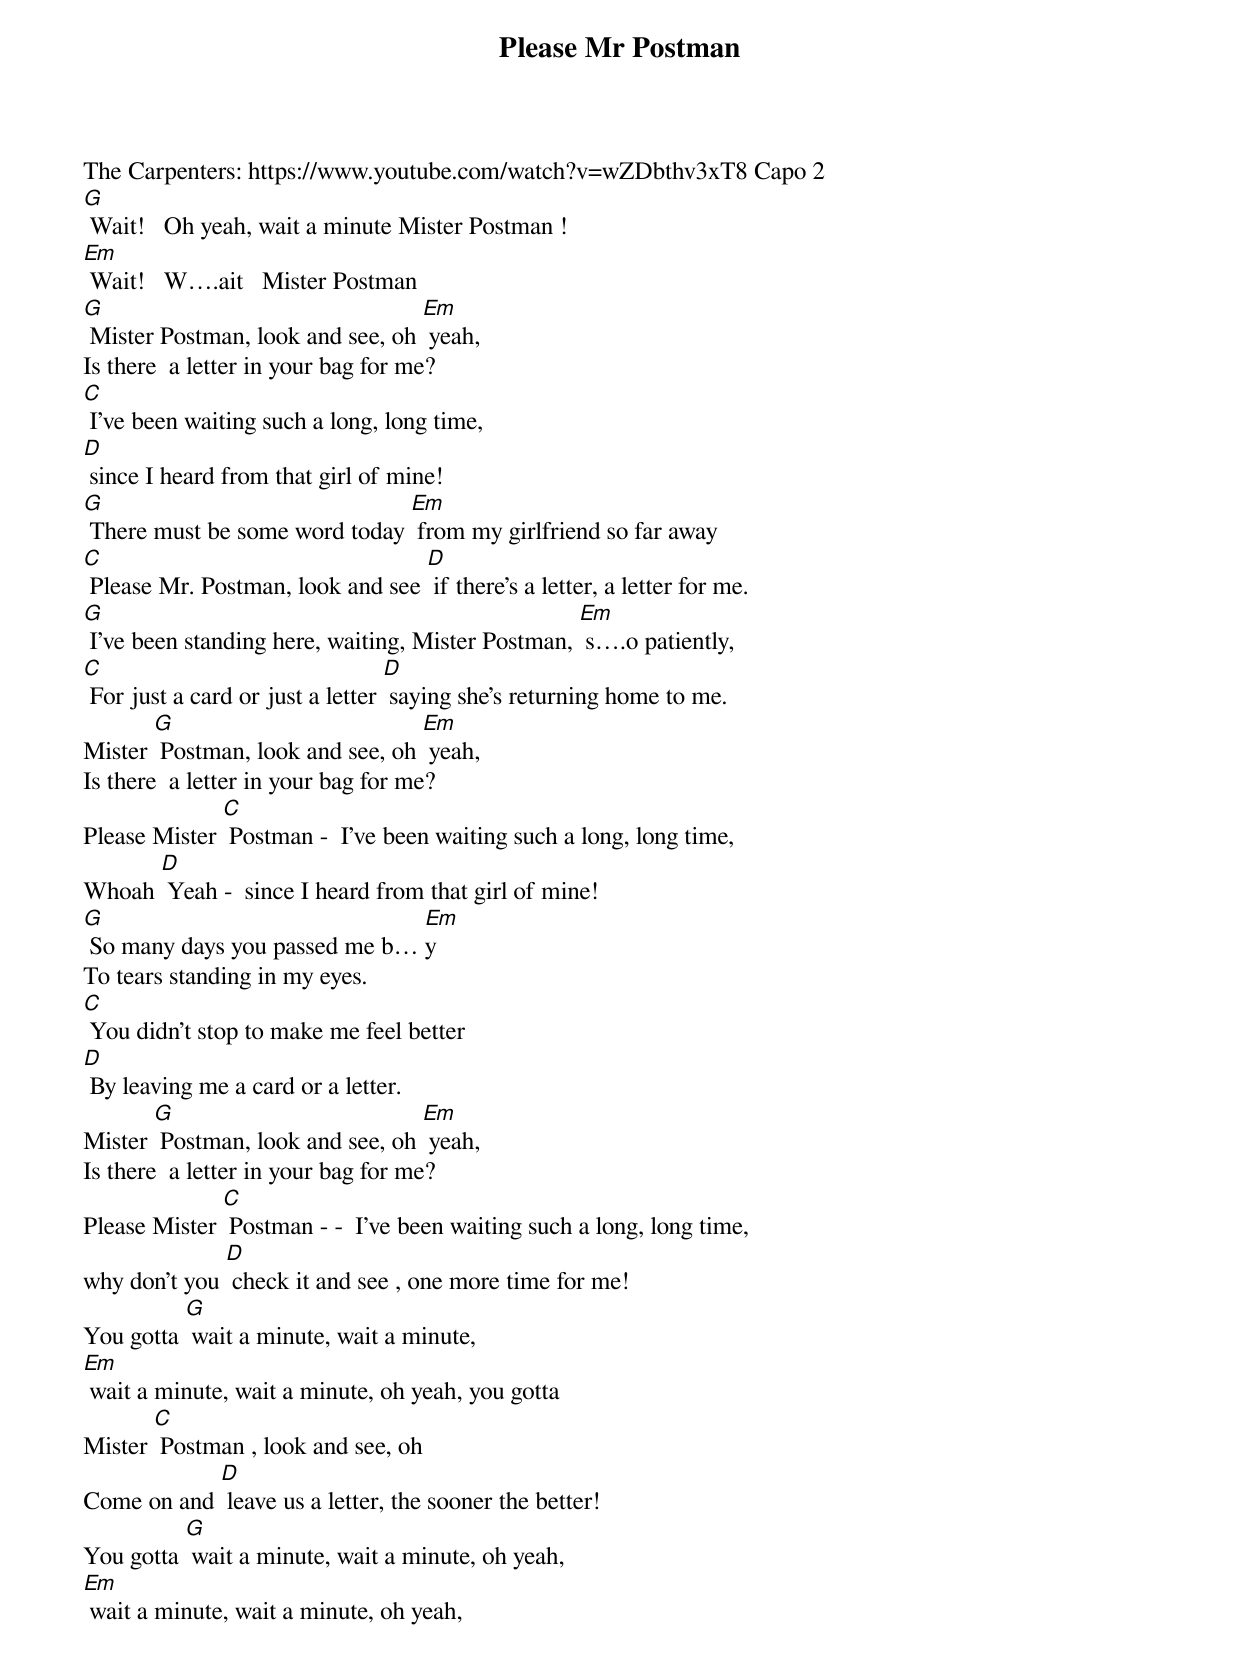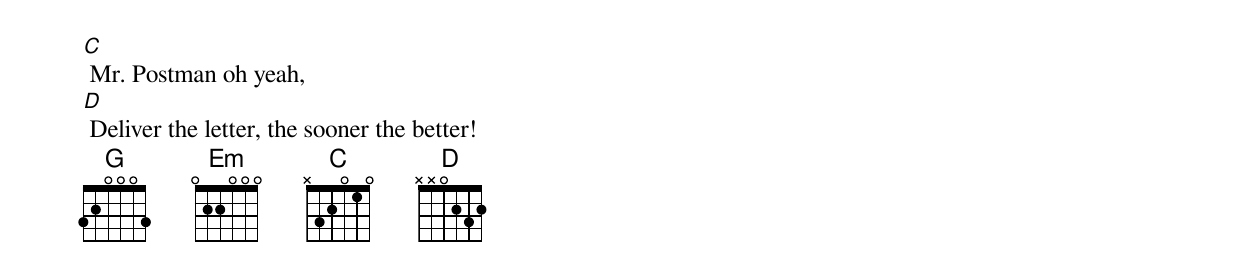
{t: Please Mr Postman }
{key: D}
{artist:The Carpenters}
The Carpenters: https://www.youtube.com/watch?v=wZDbthv3xT8 Capo 2
[G] Wait!   Oh yeah, wait a minute Mister Postman !
[Em] Wait!   W….ait   Mister Postman
{c: }
[G] Mister Postman, look and see, oh [Em] yeah,
Is there  a letter in your bag for me?
[C] I've been waiting such a long, long time,
[D] since I heard from that girl of mine!
{c: }
[G] There must be some word today [Em] from my girlfriend so far away
[C] Please Mr. Postman, look and see [D] if there's a letter, a letter for me.
[G] I've been standing here, waiting, Mister Postman, [Em] s….o patiently,
[C] For just a card or just a letter [D] saying she's returning home to me.
{c: }
Mister [G] Postman, look and see, oh [Em] yeah,
Is there  a letter in your bag for me?
Please Mister [C] Postman -  I've been waiting such a long, long time,
Whoah [D] Yeah -  since I heard from that girl of mine!
{c: }
[G] So many days you passed me b… [Em]y
To tears standing in my eyes.
[C] You didn't stop to make me feel better
[D] By leaving me a card or a letter.
{c: }
Mister [G] Postman, look and see, oh [Em] yeah,
Is there  a letter in your bag for me?
Please Mister [C] Postman - -  I've been waiting such a long, long time,
why don’t you [D] check it and see , one more time for me!
{c: }
You gotta [G] wait a minute, wait a minute,
[Em] wait a minute, wait a minute, oh yeah, you gotta
Mister [C] Postman , look and see, oh
Come on and [D] leave us a letter, the sooner the better!
{c: }
You gotta [G] wait a minute, wait a minute, oh yeah,
[Em] wait a minute, wait a minute, oh yeah,
[C] Mr. Postman oh yeah,
[D] Deliver the letter, the sooner the better!
